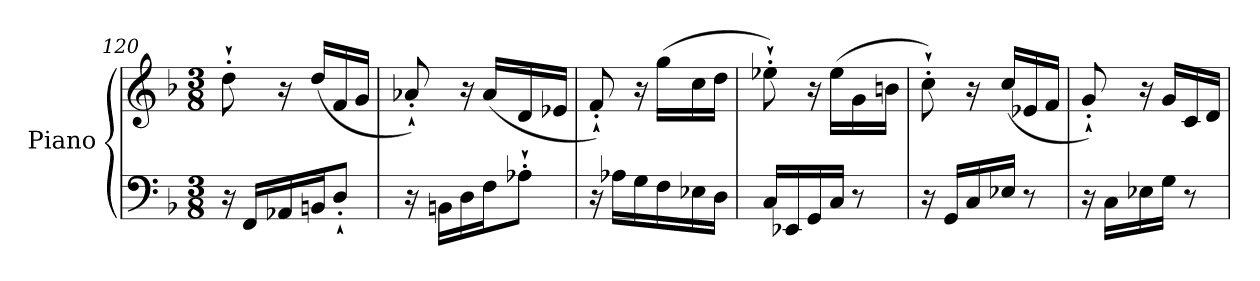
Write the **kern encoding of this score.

**kern	**kern
*part1	*part1
*staff2	*staff1
*I"Piano	*
*I'Pno	*
!!LO:LB:g=z
*clefF4	*clefG2
*k[b-]	*k[b-]
*M3/8	*M3/8
=120	=120
16r	8dd`'\
16FF/LL	.
16AA-X/	16r
16BBn/J	(16dd/LL
8D`'/J	16f/
.	16g/JJ
=121	=121
16r	8a-X`'/)
16BBn\LL	.
16D\	16r
16F\J	(16a-/LL
8A-X`'\J	16d/
.	16e-X/JJ
=122	=122
16r	8f`'/)
16A-X\LL	.
16G\	16r
16F\	(16gg\LL
16E-X\	16cc\
16D\JJ	16dd\JJ
=123	=123
16C/LL	8ee-X`'\)
16EE-X/	.
16GG/	16r
16C/JJ	(16ee-\LL
8r	16g\
.	16bn\JJ
=124	=124
16r	8cc`'\)
16GG/LL	.
16C/	16r
16E-X/JJ	(16cc/LL
8r	16e-X/
.	16f/JJ
!!LO:LB:g=z
=125	=125
16r	8g`'/)
16C\LL	.
16E-X\	16r
16G\JJ	16g/LL
8r	16c/
.	16d/JJ
=	=
*-	*-
